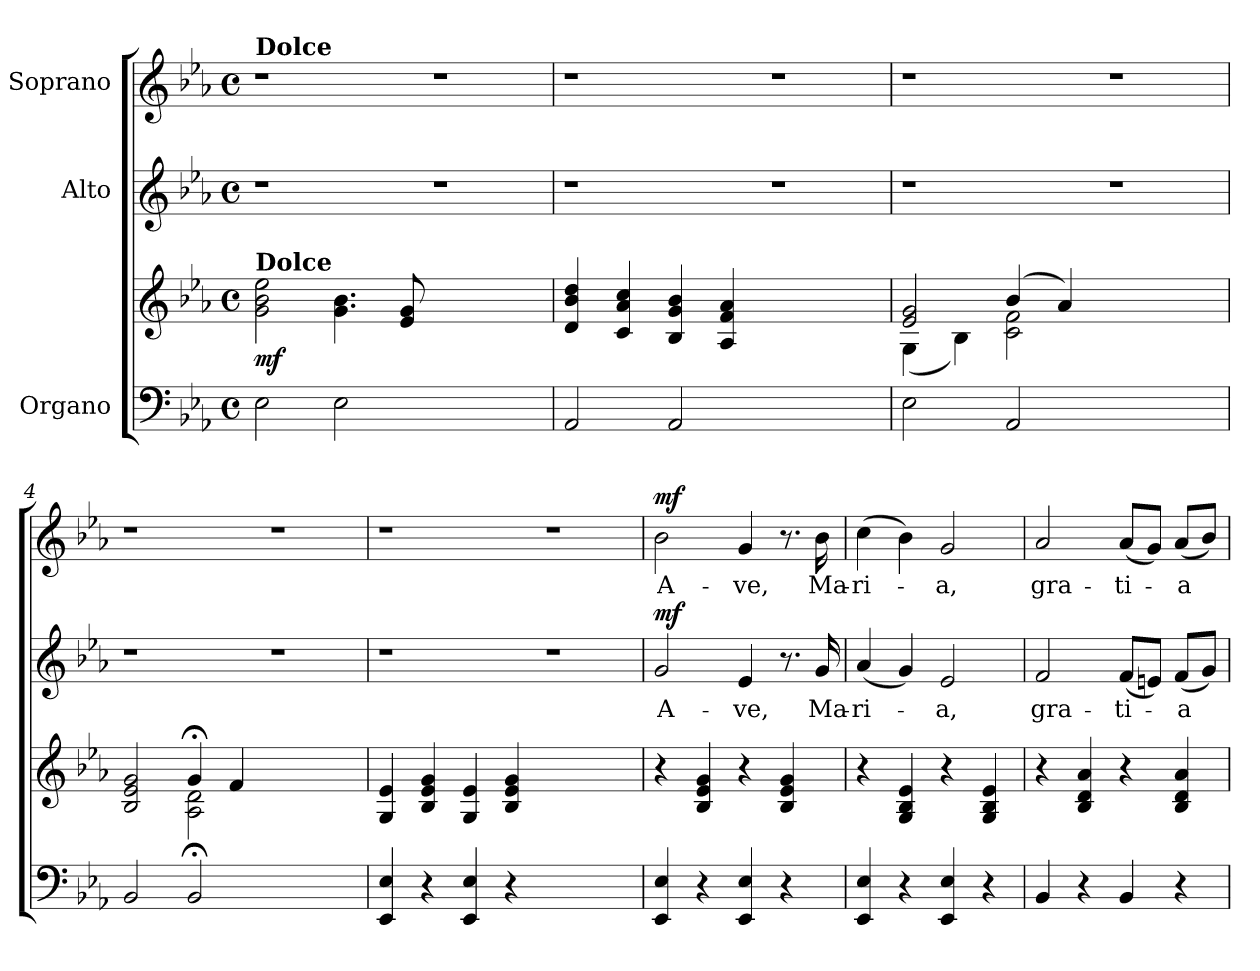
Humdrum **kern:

**kern	**kern	**dynam	**kern	**text	**dynam	**kern	**text	**dynam
*part3	*part3	*part3	*part2	*part2	*part2	*part1	*part1	*part1
*staff4	*staff3	*staff3/4	*staff2	*staff2	*staff2	*staff1	*staff1	*staff1
*I"Organo	*	*	*I"Alto	*	*	*I"Soprano	*	*
!!LO:PB:g=z
*clefF4	*clefG2	*	*clefG2	*	*	*clefG2	*	*
*k[b-e-a-]	*k[b-e-a-]	*	*k[b-e-a-]	*	*	*k[b-e-a-]	*	*
*E-:	*E-:	*	*E-:	*	*	*E-:	*	*
*M4/4	*M4/4	*	*M4/4	*	*	*M4/4	*	*
*met(c)	*met(c)	*	*met(c)	*	*	*met(c)	*	*
=1	=1	=1	=1	=1	=1	=1	=1	=1
!	!	!	!	!	!	!LO:TX:a:B:t=Dolce	!	!
!	!LO:TX:a:B:t=Dolce	!	!	!	!	!	!	!
2E-i\	2gi\ 2b-i 2ee-i	mf	1r	.	.	1r	.	.
2E-i\	4.gi\ 4.b-i	.	.	.	.	.	.	.
.	8e-i/ 8gi	.	.	.	.	.	.	.
1ryy	1ryy	.	1r	.	.	1r	.	.
=2	=2	=2	=2	=2	=2	=2	=2	=2
2AA-i/	4di/ 4b-i 4ddi	.	1r	.	.	1r	.	.
.	4ci/ 4a-i 4cci	.	.	.	.	.	.	.
2AA-i/	4B-i/ 4gi 4b-i	.	.	.	.	.	.	.
.	4A-i/ 4fi 4a-i	.	.	.	.	.	.	.
1ryy	1ryy	.	1r	.	.	1r	.	.
=3	=3	=3	=3	=3	=3	=3	=3	=3
*	*^	*	*	*	*	*	*	*
2E-i\	2e-i/ 2gi	(4Gi\	.	1r	.	.	1r	.	.
.	.	4B-i\)	.	.	.	.	.	.	.
2AA-i/	(4b-i/	2ci\ 2fi	.	.	.	.	.	.	.
.	4a-i/)	.	.	.	.	.	.	.	.
1ryy	1ryy	1ryy	.	1r	.	.	1r	.	.
=4	=4	=4	=4	=4	=4	=4	=4	=4	=4
2BB-i/	2B-i/ 2e-i 2gi	2ryy	.	1r	.	.	1r	.	.
2BB-;i/	4g;i/	2A-i\ 2di	.	.	.	.	.	.	.
.	4fi/	.	.	.	.	.	.	.	.
1ryy	1ryy	1ryy	.	1r	.	.	1r	.	.
*	*v	*v	*	*	*	*	*	*	*
=5	=5	=5	=5	=5	=5	=5	=5	=5
4EE-i/ 4E-i	4Gi/ 4e-i	.	1r	.	.	1r	.	.
4r	4B-i/ 4e-i 4gi	.	.	.	.	.	.	.
4EE-i/ 4E-i	4Gi/ 4e-i	.	.	.	.	.	.	.
4r	4B-i/ 4e-i 4gi	.	.	.	.	.	.	.
1ryy	1ryy	.	1r	.	.	1r	.	.
!!LO:LB:g=z
=6	=6	=6	=6	=6	=6	=6	=6	=6
!	!	!	!	!LO:LY:b:color=#000000	!	!	!	!
!	!	!	!	!	!	!	!LO:LY:b:color=#000000	!
4EE-i/ 4E-i	4r	.	2gi/	A-	mf	2b-i\	A-	mf
4r	4B-i/ 4e-i 4gi	.	.	.	.	.	.	.
!	!	!	!	!LO:LY:b:color=#000000	!	!	!	!
!	!	!	!	!	!	!	!LO:LY:b:color=#000000	!
4EE-i/ 4E-i	4r	.	4e-i/	-ve,	.	4gi/	-ve,	.
4r	4B-i/ 4e-i 4gi	.	8.r	.	.	8.r	.	.
!	!	!	!	!LO:LY:b:color=#000000	!	!	!	!
!	!	!	!	!	!	!	!LO:LY:b:color=#000000	!
.	.	.	16gi/	Ma-	.	16b-i\	Ma-	.
=7	=7	=7	=7	=7	=7	=7	=7	=7
!	!	!	!	!LO:LY:b:color=#000000	!	!	!	!
!	!	!	!	!	!	!	!LO:LY:b:color=#000000	!
4EE-i/ 4E-i	4r	.	(4a-i/	-ri-	.	(4cci\	-ri-	.
4r	4Gi/ 4B-i 4e-i	.	4gi/)	.	.	4b-i\)	.	.
!	!	!	!	!LO:LY:b:color=#000000	!	!	!	!
!	!	!	!	!	!	!	!LO:LY:b:color=#000000	!
4EE-i/ 4E-i	4r	.	2e-i/	-a,	.	2gi/	-a,	.
4r	4Gi/ 4B-i 4e-i	.	.	.	.	.	.	.
=8	=8	=8	=8	=8	=8	=8	=8	=8
!	!	!	!	!LO:LY:b:color=#000000	!	!	!	!
!	!	!	!	!	!	!	!LO:LY:b:color=#000000	!
4BB-i/	4r	.	2fi/	gra-	.	2a-i/	gra-	.
4r	4B-i/ 4di 4a-i	.	.	.	.	.	.	.
!	!	!	!	!LO:LY:b:color=#000000	!	!	!	!
!	!	!	!	!	!	!	!LO:LY:b:color=#000000	!
4BB-i/	4r	.	(8fi/L	-ti-	.	(8a-i/L	-ti-	.
.	.	.	8eni/J)	.	.	8gi/J)	.	.
!	!	!	!	!LO:LY:b:color=#000000	!	!	!	!
!	!	!	!	!	!	!	!LO:LY:b:color=#000000	!
4r	4B-i/ 4di 4a-i	.	(8fi/L	-a	.	(8a-i/L	-a	.
.	.	.	8gi/J)	.	.	8b-i/J)	.	.
=	=	=	=	=	=	=	=	=
*-	*-	*-	*-	*-	*-	*-	*-	*-
